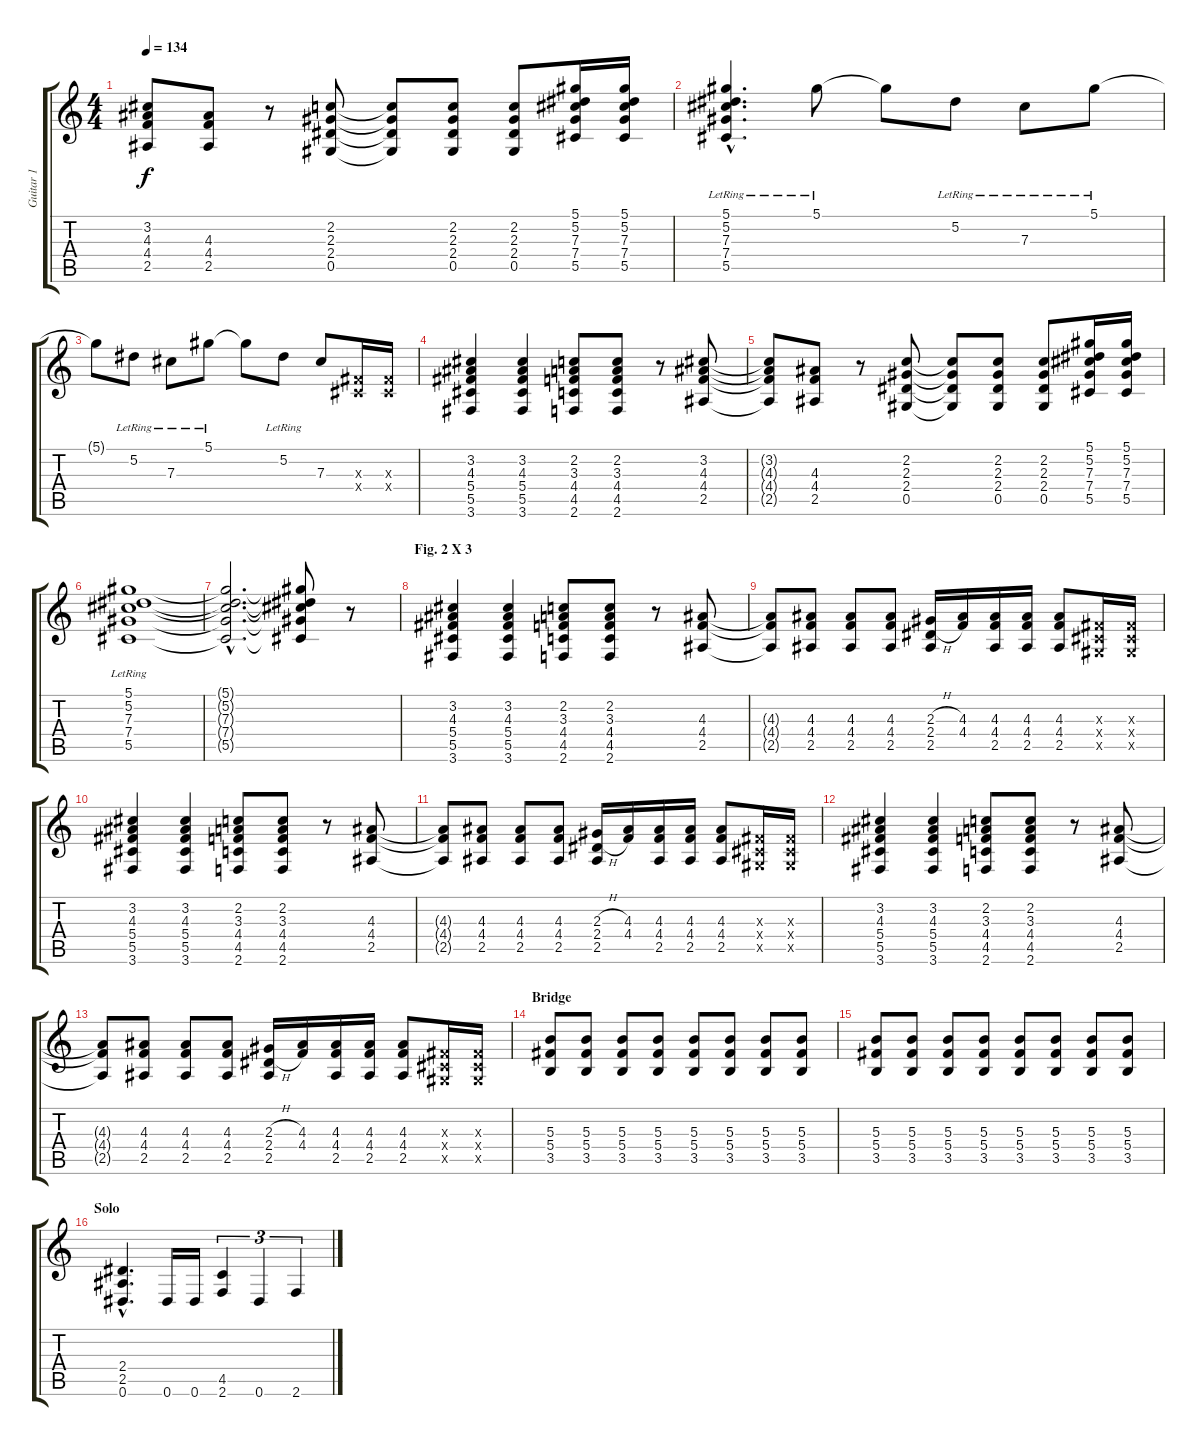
\track ("Guitar 1" "Guitar 1") {instrument distortionguitar}
\staff {score tabs}
\tuning (Eb4 Bb3 Gb3 Db3 Ab2 Eb2) {hide}
\ts (4 4)
\tempo 134
\clef g2
\ks c
(3.2{t} 4.3{t} 4.4{t} 2.5{t}).8{dy f} (4.3 4.4 2.5).8 r.8 (2.2 2.3 2.4 0.5).8 (2.2{t} 2.3{t} 2.4{t} 0.5{t}).8 (2.2 2.3 2.4 0.5).8 (2.2 2.3 2.4 0.5).8 (5.1 5.2 7.3 7.4 5.5).16 (5.1 5.2 7.3 7.4 5.5).16 |
(5.1{hac lr} 5.2{hac lr} 7.3{hac lr} 7.4{hac lr} 5.5{hac lr}).4{d} 5.1{lr}.8 5.1{t}.8 5.2{lr}.8 7.3{lr}.8 5.1{lr}.8 |
5.1{t}.8 5.2{lr}.8 7.3{lr}.8 5.1{lr}.8 5.1{t}.8 5.2{lr}.8 7.3.8 (0.3{x} 0.4{x}).16 (0.3{x} 0.4{x}).16 |
(3.2 4.3 5.4 5.5 3.6).4 (3.2 4.3 5.4 5.5 3.6).4 (2.2 3.3 4.4 4.5 2.6).8 (2.2 3.3 4.4 4.5 2.6).8 r.8 (3.2 4.3 4.4 2.5).8 |
(3.2{t} 4.3{t} 4.4{t} 2.5{t}).8 (4.3 4.4 2.5).8 r.8 (2.2 2.3 2.4 0.5).8 (2.2{t} 2.3{t} 2.4{t} 0.5{t}).8 (2.2 2.3 2.4 0.5).8 (2.2 2.3 2.4 0.5).8 (5.1 5.2 7.3 7.4 5.5).16 (5.1 5.2 7.3 7.4 5.5).16 |
(5.1{lr} 5.2{lr} 7.3{lr} 7.4{lr} 5.5{lr}).1 |
(5.1{hac t} 5.2{hac t} 7.3{hac t} 7.4{hac t} 5.5{hac t}).2{d} (5.1{t} 5.2{t} 7.3{t} 7.4{t} 5.5{t}).8 r.8 |
\section ("" "Fig. 2 X 3")
(3.2 4.3 5.4 5.5 3.6).4 (3.2 4.3 5.4 5.5 3.6).4 (2.2 3.3 4.4 4.5 2.6).8 (2.2 3.3 4.4 4.5 2.6).8 r.8 (4.3 4.4 2.5).8 |
(4.3{t} 4.4{t} 2.5{t}).8 (4.3 4.4 2.5).8 (4.3 4.4 2.5).8 (4.3 4.4 2.5).8 (2.3{h} 2.4{h} 2.5).16 (4.3 4.4).16 (4.3 4.4 2.5).16 (4.3 4.4 2.5).16 (4.3 4.4 2.5).8 (0.3{x} 0.4{x} 0.5{x}).16 (0.3{x} 0.4{x} 0.5{x}).16 |
(3.2 4.3 5.4 5.5 3.6).4 (3.2 4.3 5.4 5.5 3.6).4 (2.2 3.3 4.4 4.5 2.6).8 (2.2 3.3 4.4 4.5 2.6).8 r.8 (4.3 4.4 2.5).8 |
(4.3{t} 4.4{t} 2.5{t}).8 (4.3 4.4 2.5).8 (4.3 4.4 2.5).8 (4.3 4.4 2.5).8 (2.3{h} 2.4{h} 2.5).16 (4.3 4.4).16 (4.3 4.4 2.5).16 (4.3 4.4 2.5).16 (4.3 4.4 2.5).8 (0.3{x} 0.4{x} 0.5{x}).16 (0.3{x} 0.4{x} 0.5{x}).16 |
(3.2 4.3 5.4 5.5 3.6).4 (3.2 4.3 5.4 5.5 3.6).4 (2.2 3.3 4.4 4.5 2.6).8 (2.2 3.3 4.4 4.5 2.6).8 r.8 (4.3 4.4 2.5).8 |
(4.3{t} 4.4{t} 2.5{t}).8 (4.3 4.4 2.5).8 (4.3 4.4 2.5).8 (4.3 4.4 2.5).8 (2.3{h} 2.4{h} 2.5).16 (4.3 4.4).16 (4.3 4.4 2.5).16 (4.3 4.4 2.5).16 (4.3 4.4 2.5).8 (0.3{x} 0.4{x} 0.5{x}).16 (0.3{x} 0.4{x} 0.5{x}).16 |
\section ("" "Bridge")
(5.3 5.4 3.5).8 (5.3 5.4 3.5).8 (5.3 5.4 3.5).8 (5.3 5.4 3.5).8 (5.3 5.4 3.5).8 (5.3 5.4 3.5).8 (5.3 5.4 3.5).8 (5.3 5.4 3.5).8 |
(5.3 5.4 3.5).8 (5.3 5.4 3.5).8 (5.3 5.4 3.5).8 (5.3 5.4 3.5).8 (5.3 5.4 3.5).8 (5.3 5.4 3.5).8 (5.3 5.4 3.5).8 (5.3 5.4 3.5).8 |
\section ("" "Solo")
(2.4{hac} 2.5{hac} 0.6{hac}).4{d} 0.6.16 0.6.16 (4.5 2.6).4{tu (3 2)} 0.6.4{tu (3 2)} 2.6.4{tu (3 2)}
